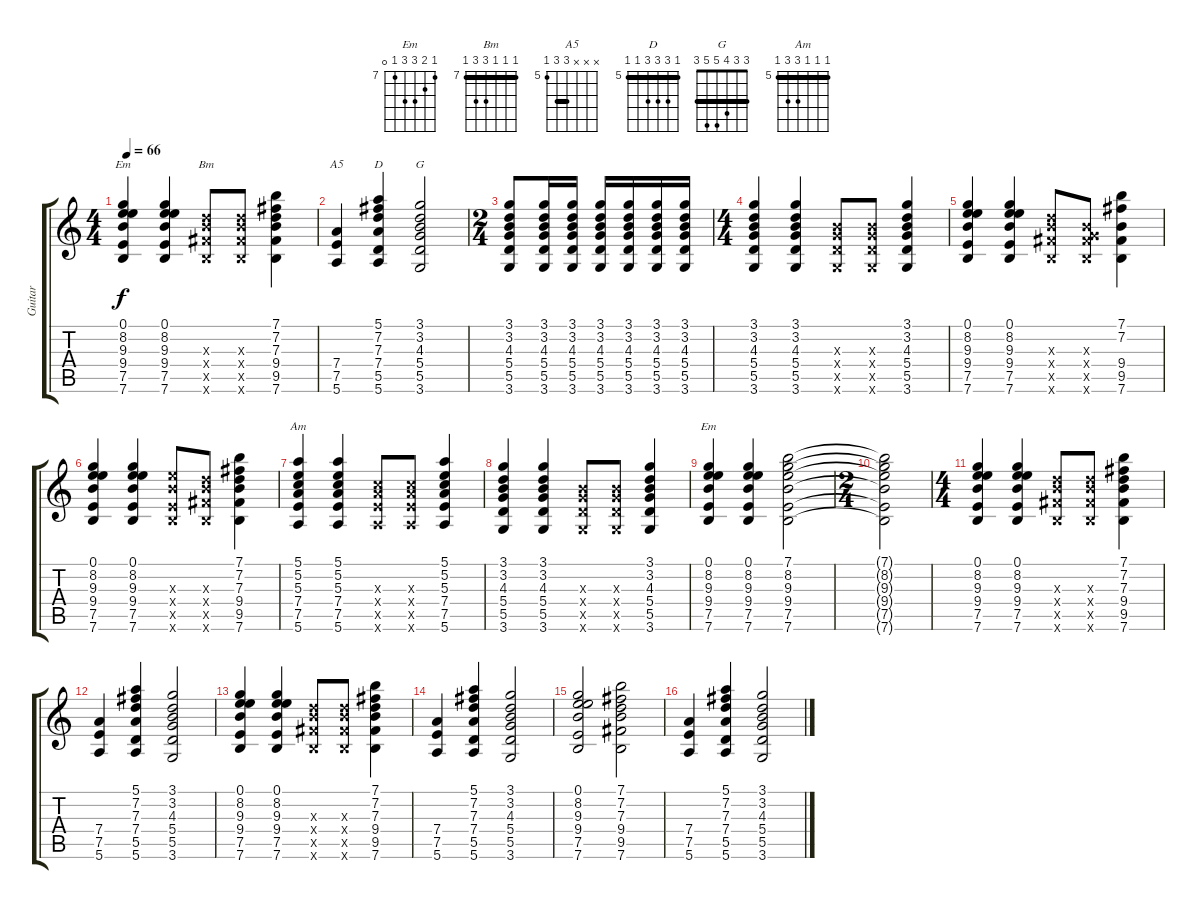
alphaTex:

\track ("Guitar" "Guitar") {instrument overdrivenguitar}
\staff {score tabs}
\tuning (E4 B3 G3 D3 A2 E2) {hide}
\chord ("Em" 0 8 9 9 7 7) {firstfret 7}
\chord ("Bm" 7 7 7 9 9 7) {firstfret 7 barre 7}
\chord ("A5" x x x 7 7 5) {firstfret 5 barre 7}
\chord ("D" 5 7 7 7 5 5) {firstfret 5 barre 5}
\chord ("G" 3 3 4 5 5 3) {barre 3}
\chord ("Am" 5 5 5 7 7 5) {firstfret 5 barre 5}
\chord ("Em" 7 8 9 9 7 0) {firstfret 7}
\ts (4 4)
\tempo 66
\clef g2
\ks c
(0.1 8.2 9.3 9.4 7.5 7.6).4{ch "Em" dy f} (0.1 8.2 9.3 9.4 7.5 7.6).4 (7.3{x} 9.4{x} 9.5{x} 7.6{x}).8{ch "Bm"} (7.3{x} 9.4{x} 9.5{x} 7.6{x}).8 (7.1 7.2 7.3 9.4 9.5 7.6).4 |
(7.4 7.5 5.6).4{ch "A5"} (5.1 7.2 7.3 7.4 5.5 5.6).4{ch "D"} (3.1 3.2 4.3 5.4 5.5 3.6).2{ch "G"} |
\ts (2 4)
(3.1 3.2 4.3 5.4 5.5 3.6).8 (3.1 3.2 4.3 5.4 5.5 3.6).16 (3.1 3.2 4.3 5.4 5.5 3.6).16 (3.1 3.2 4.3 5.4 5.5 3.6).16 (3.1 3.2 4.3 5.4 5.5 3.6).16 (3.1 3.2 4.3 5.4 5.5 3.6).16 (3.1 3.2 4.3 5.4 5.5 3.6).16 |
\ts (4 4)
(3.1 3.2 4.3 5.4 5.5 3.6).4 (3.1 3.2 4.3 5.4 5.5 3.6).4 (4.3{x} 5.4{x} 5.5{x} 3.6{x}).8 (4.3{x} 5.4{x} 5.5{x} 3.6{x}).8 (3.1 3.2 4.3 5.4 5.5 3.6).4 |
(0.1 8.2 9.3 9.4 7.5 7.6).4 (0.1 8.2 9.3 9.4 7.5 7.6).4 (7.3{x} 9.4{x} 9.5{x} 7.6{x}).8 (0.3{x} 9.4{x} 9.5{x} 7.6{x}).8 (7.1 7.2 9.4 9.5 7.6).4 |
(0.1 8.2 9.3 9.4 7.5 7.6).4 (0.1 8.2 9.3 9.4 7.5 7.6).4 (9.3{x} 9.4{x} 7.5{x} 7.6{x}).8 (7.3{x} 9.4{x} 9.5{x} 7.6{x}).8 (7.1 7.2 7.3 9.4 9.5 7.6).4 |
(5.1 5.2 5.3 7.4 7.5 5.6).4{ch "Am"} (5.1 5.2 5.3 7.4 7.5 5.6).4 (5.3{x} 7.4{x} 7.5{x} 5.6{x}).8 (5.3{x} 7.4{x} 7.5{x} 5.6{x}).8 (5.1 5.2 5.3 7.4 7.5 5.6).4 |
(3.1 3.2 4.3 5.4 5.5 3.6).4 (3.1 3.2 4.3 5.4 5.5 3.6).4 (4.3{x} 5.4{x} 5.5{x} 3.6{x}).8 (4.3{x} 5.4{x} 5.5{x} 3.6{x}).8 (3.1 3.2 4.3 5.4 5.5 3.6).4 |
(0.1 8.2 9.3 9.4 7.5 7.6).4{ch "Em"} (0.1 8.2 9.3 9.4 7.5 7.6).4 (7.1 8.2 9.3 9.4 7.5 7.6).2 |
\ts (2 4)
(7.1{t} 8.2{t} 9.3{t} 9.4{t} 7.5{t} 7.6{t}).2 |
\ts (4 4)
(0.1 8.2 9.3 9.4 7.5 7.6).4 (0.1 8.2 9.3 9.4 7.5 7.6).4 (7.3{x} 9.4{x} 9.5{x} 7.6{x}).8 (7.3{x} 9.4{x} 9.5{x} 7.6{x}).8 (7.1 7.2 7.3 9.4 9.5 7.6).4 |
(7.4 7.5 5.6).4 (5.1 7.2 7.3 7.4 5.5 5.6).4 (3.1 3.2 4.3 5.4 5.5 3.6).2 |
(0.1 8.2 9.3 9.4 7.5 7.6).4 (0.1 8.2 9.3 9.4 7.5 7.6).4 (7.3{x} 9.4{x} 9.5{x} 7.6{x}).8 (7.3{x} 9.4{x} 9.5{x} 7.6{x}).8 (7.1 7.2 7.3 9.4 9.5 7.6).4 |
(7.4 7.5 5.6).4 (5.1 7.2 7.3 7.4 5.5 5.6).4 (3.1 3.2 4.3 5.4 5.5 3.6).2 |
(0.1 8.2 9.3 9.4 7.5 7.6).2 (7.1 7.2 7.3 9.4 9.5 7.6).2 |
(7.4 7.5 5.6).4 (5.1 7.2 7.3 7.4 5.5 5.6).4 (3.1 3.2 4.3 5.4 5.5 3.6).2
